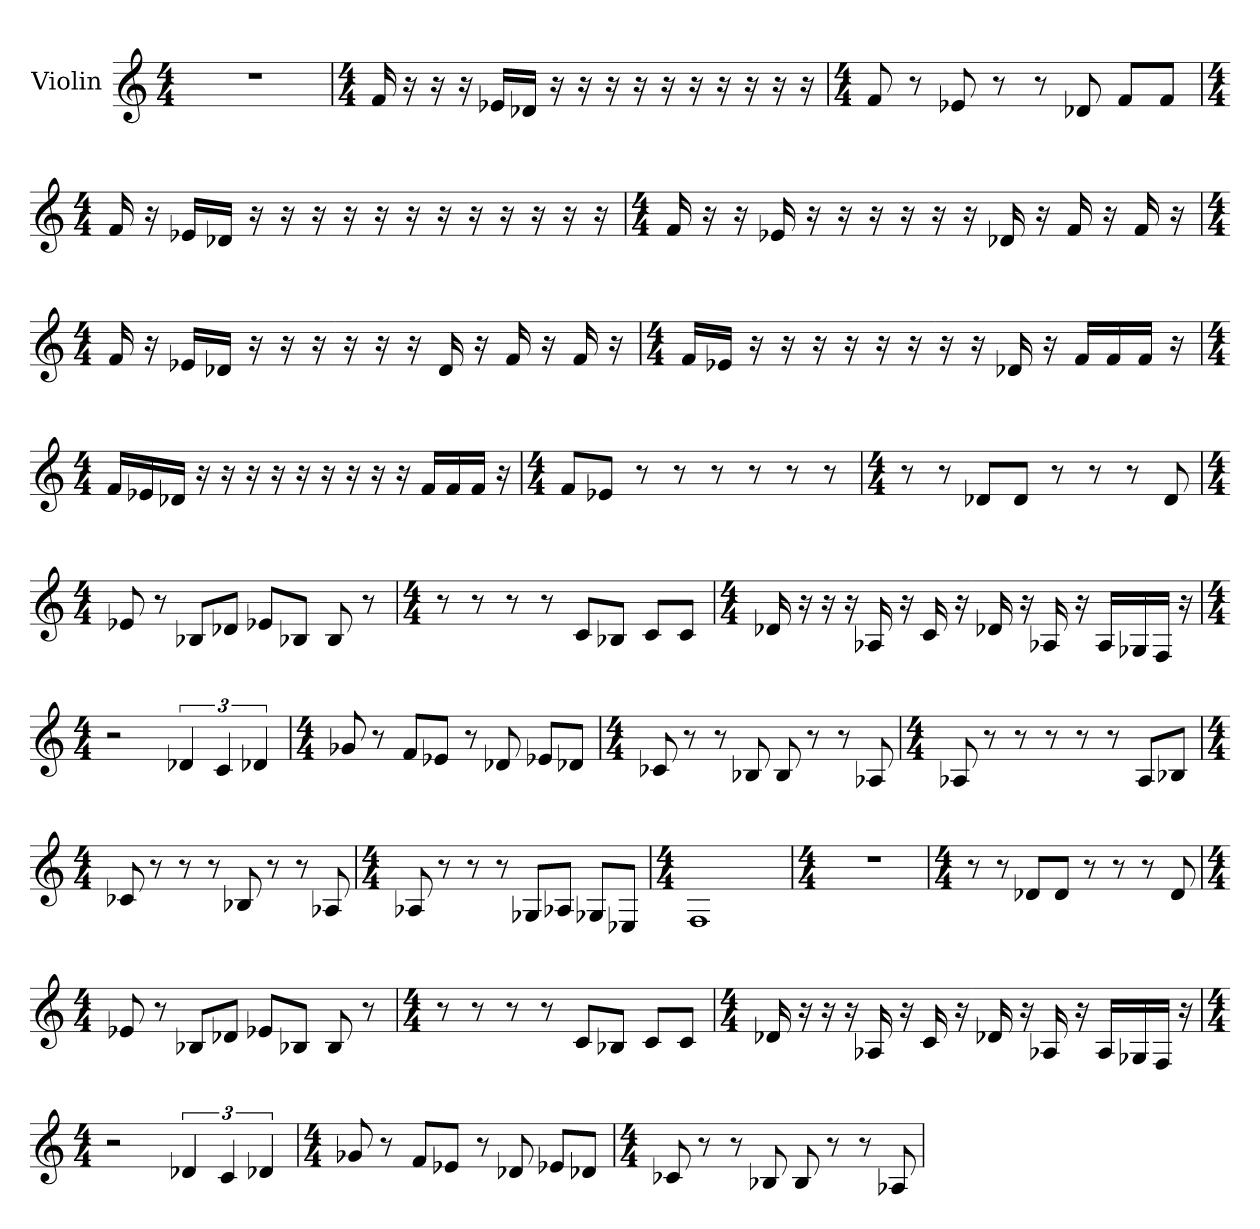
**kern
*part1
*staff1
*I"Violin
*I'Vln
*M4/4
=
1r
=
*M4/4
16f
16r
16r
16r
16e-XLL
16d-XJJ
16r
16r
16r
16r
16r
16r
16r
16r
16r
16r
=
*M4/4
8f
8r
8e-X
8r
8r
8d-X
8fL
8fJ
=
*M4/4
16f
16r
16e-XLL
16d-XJJ
16r
16r
16r
16r
16r
16r
16r
16r
16r
16r
16r
16r
=
*M4/4
16f
16r
16r
16e-X
16r
16r
16r
16r
16r
16r
16d-X
16r
16f
16r
16f
16r
=
*M4/4
16f
16r
16e-XLL
16d-XJJ
16r
16r
16r
16r
16r
16r
16d-
16r
16f
16r
16f
16r
=
*M4/4
16fLL
16e-XJJ
16r
16r
16r
16r
16r
16r
16r
16r
16d-X
16r
16fLL
16f
16fJJ
16r
=
*M4/4
16fLL
16e-X
16d-XJJ
16r
16r
16r
16r
16r
16r
16r
16r
16r
16fLL
16f
16fJJ
16r
=
*M4/4
8fL
8e-XJ
8r
8r
8r
8r
8r
8r
=
*M4/4
8r
8r
8d-XL
8d-J
8r
8r
8r
8d-
=
*M4/4
8e-X
8r
8B-XL
8d-XJ
8e-XL
8B-XJ
8B-
8r
=
*M4/4
8r
8r
8r
8r
8cL
8B-XJ
8cL
8cJ
=
*M4/4
16d-X
16r
16r
16r
16A-X
16r
16c
16r
16d-X
16r
16A-X
16r
16A-LL
16G-X
16FJJ
16r
=
*M4/4
2r
6d-X
6c
6d-X
=
*M4/4
8g-X
8r
8fL
8e-XJ
8r
8d-X
8e-XL
8d-XJ
=
*M4/4
8c-X
8r
8r
8B-X
8B-
8r
8r
8A-X
=
*M4/4
8A-X
8r
8r
8r
8r
8r
8A-L
8B-XJ
=
*M4/4
8c-X
8r
8r
8r
8B-X
8r
8r
8A-X
=
*M4/4
8A-X
8r
8r
8r
8G-XL
8A-XJ
8G-XL
8E-XJ
=
*M4/4
1F
=
*M4/4
1r
=
*M4/4
8r
8r
8d-XL
8d-J
8r
8r
8r
8d-
=
*M4/4
8e-X
8r
8B-XL
8d-XJ
8e-XL
8B-XJ
8B-
8r
=
*M4/4
8r
8r
8r
8r
8cL
8B-XJ
8cL
8cJ
=
*M4/4
16d-X
16r
16r
16r
16A-X
16r
16c
16r
16d-X
16r
16A-X
16r
16A-LL
16G-X
16FJJ
16r
=
*M4/4
2r
6d-X
6c
6d-X
=
*M4/4
8g-X
8r
8fL
8e-XJ
8r
8d-X
8e-XL
8d-XJ
=
*M4/4
8c-X
8r
8r
8B-X
8B-
8r
8r
8A-X
=
*-
